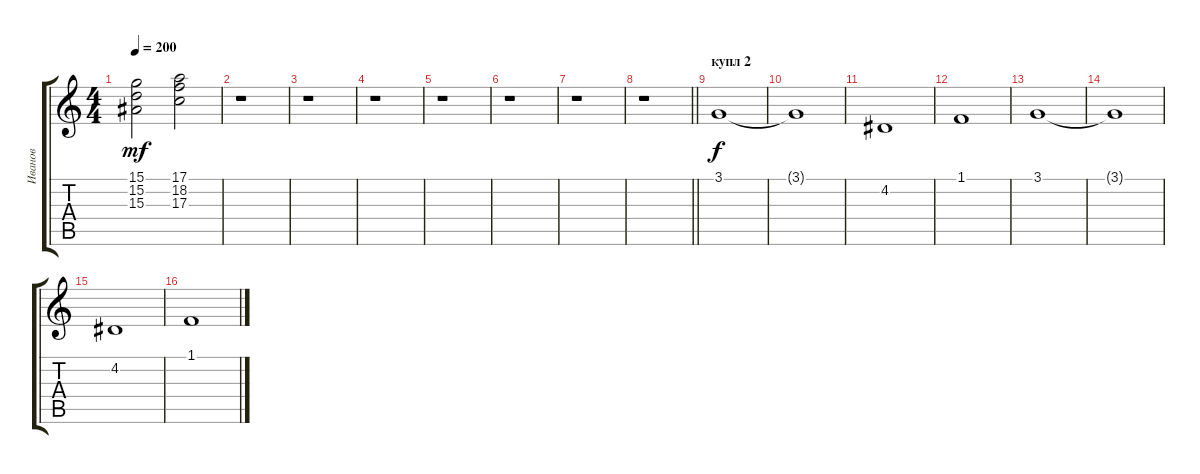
\track ("Иванов" "Иванов") {instrument tremolostrings}
\staff {score tabs}
\tuning (E4 B3 G3 D3 A2 E2) {hide}
\ts (4 4)
\tempo 200
\clef g2
\ks c
(15.1 15.2 15.3).2{dy mf} (17.1 18.2 17.3).2 |
r.1 |
r.1 |
r.1 |
r.1 |
r.1 |
r.1 |
\barLineRight lightlight
r.1 |
\section ("" "купл 2")
3.1.1{dy f instrument tremolostrings} |
3.1{t}.1 |
4.2.1 |
1.1.1 |
3.1.1 |
3.1{t}.1 |
4.2.1 |
1.1.1
